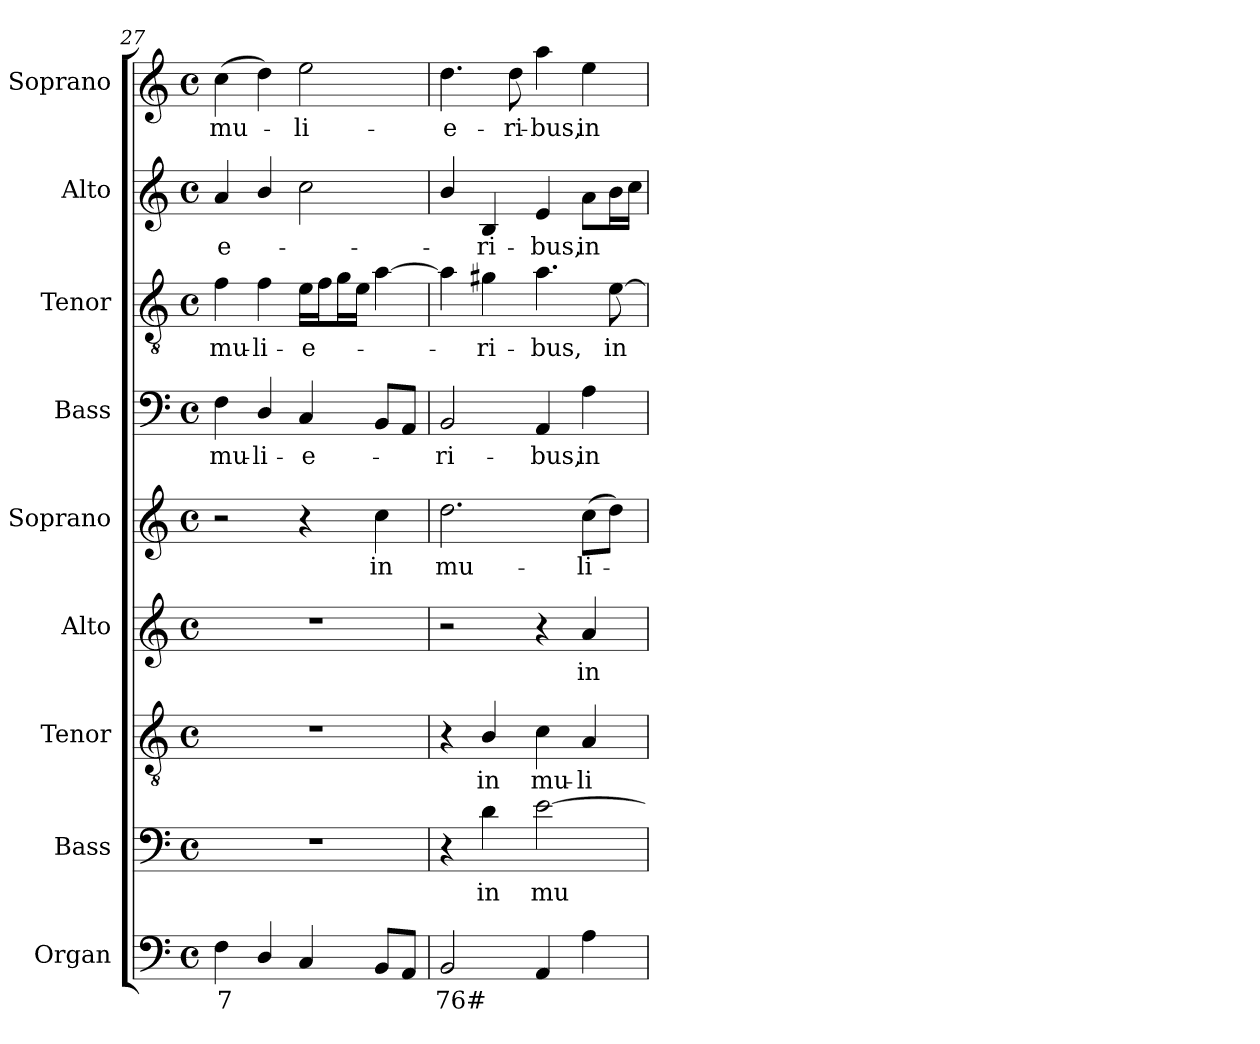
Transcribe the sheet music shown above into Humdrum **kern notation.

**kern	**text	**kern	**text	**kern	**text	**kern	**text	**kern	**text	**kern	**text	**kern	**text	**kern	**text	**kern	**text
*part9	*part9	*part8	*part8	*part7	*part7	*part6	*part6	*part5	*part5	*part4	*part4	*part3	*part3	*part2	*part2	*part1	*part1
*staff9	*staff9	*staff8	*staff8	*staff7	*staff7	*staff6	*staff6	*staff5	*staff5	*staff4	*staff4	*staff3	*staff3	*staff2	*staff2	*staff1	*staff1
*I"Organ	*	*I"Bass	*	*I"Tenor	*	*I"Alto	*	*I"Soprano	*	*I"Bass	*	*I"Tenor	*	*I"Alto	*	*I"Soprano	*
*	*	*I'B.	*	*I'T.	*	*I'A.	*	*I'S.	*	*I'B.	*	*I'T.	*	*I'A.	*	*I'S.	*
*clefF4	*	*clefF4	*	*clefGv2	*	*clefG2	*	*clefG2	*	*clefF4	*	*clefGv2	*	*clefG2	*	*clefG2	*
*	*	*	*	*ITrd7c12	*	*	*	*	*	*	*	*ITrd7c12	*	*	*	*	*
*k[]	*	*k[]	*	*k[]	*	*k[]	*	*k[]	*	*k[]	*	*k[]	*	*k[]	*	*k[]	*
*C:	*	*C:	*	*C:	*	*C:	*	*C:	*	*C:	*	*C:	*	*C:	*	*C:	*
*M4/4	*	*M4/4	*	*M4/4	*	*M4/4	*	*M4/4	*	*M4/4	*	*M4/4	*	*M4/4	*	*M4/4	*
*met(c)	*	*met(c)	*	*met(c)	*	*met(c)	*	*met(c)	*	*met(c)	*	*met(c)	*	*met(c)	*	*met(c)	*
=27	=27	=27	=27	=27	=27	=27	=27	=27	=27	=27	=27	=27	=27	=27	=27	=27	=27
!	!LO:LY:b:color=#000000	!	!	!	!	!	!	!	!	!	!	!	!	!	!	!	!
!	!	!	!	!	!	!	!	!	!	!	!LO:LY:b:color=#000000	!	!	!	!	!	!
!	!	!	!	!	!	!	!	!	!	!	!	!	!LO:LY:b:color=#000000	!	!	!	!
!	!	!	!	!	!	!	!	!	!	!	!	!	!	!	!LO:LY:b:color=#000000	!	!
!	!	!	!	!	!	!	!	!	!	!	!	!	!	!	!	!	!LO:LY:b:color=#000000
4Fi\	7	1r	.	1r	.	1r	.	2r	.	4Fi\	mu-	4Fi\	mu-	4ai/	-e-	(4cci\	mu-
!	!	!	!	!	!	!	!	!	!	!	!LO:LY:b:color=#000000	!	!	!	!	!	!
!	!	!	!	!	!	!	!	!	!	!	!	!	!LO:LY:b:color=#000000	!	!	!	!
4Di/	.	.	.	.	.	.	.	.	.	4Di/	-li-	4Fi\	-li-	4bi/	.	4ddi\)	.
!	!	!	!	!	!	!	!	!	!	!	!LO:LY:b:color=#000000	!	!	!	!	!	!
!	!	!	!	!	!	!	!	!	!	!	!	!	!LO:LY:b:color=#000000	!	!	!	!
!	!	!	!	!	!	!	!	!	!	!	!	!	!	!	!	!	!LO:LY:b:color=#000000
4Ci/	.	.	.	.	.	.	.	4r	.	4Ci/	-e-	16Ei\LL	-e-	2cci\	.	2eei\	-li-
.	.	.	.	.	.	.	.	.	.	.	.	16Fi\J	.	.	.	.	.
.	.	.	.	.	.	.	.	.	.	.	.	16Gi\L	.	.	.	.	.
.	.	.	.	.	.	.	.	.	.	.	.	16Ei\JJ	.	.	.	.	.
!	!	!	!	!	!	!	!	!	!LO:LY:b:color=#000000	!	!	!	!	!	!	!	!
8BBi/L	.	.	.	.	.	.	.	4cci\	in	8BBi/L	.	[4Ai\	.	.	.	.	.
8AAi/J	.	.	.	.	.	.	.	.	.	8AAi/J	.	.	.	.	.	.	.
=28	=28	=28	=28	=28	=28	=28	=28	=28	=28	=28	=28	=28	=28	=28	=28	=28	=28
!	!LO:LY:b:color=#000000	!	!	!	!	!	!	!	!	!	!	!	!	!	!	!	!
!	!	!	!	!	!	!	!	!	!LO:LY:b:color=#000000	!	!	!	!	!	!	!	!
!	!	!	!	!	!	!	!	!	!	!	!LO:LY:b:color=#000000	!	!	!	!	!	!
!	!	!	!	!	!	!	!	!	!	!	!	!	!	!	!	!	!LO:LY:b:color=#000000
2BBi/	76#	4r	.	4r	.	2r	.	2.ddi\	mu-	2BBi/	-ri-	4Ai\]	.	4bi/	.	4.ddi\	-e-
!	!	!	!LO:LY:b:color=#000000	!	!	!	!	!	!	!	!	!	!	!	!	!	!
!	!	!	!	!	!LO:LY:b:color=#000000	!	!	!	!	!	!	!	!	!	!	!	!
!	!	!	!	!	!	!	!	!	!	!	!	!	!LO:LY:b:color=#000000	!	!	!	!
!	!	!	!	!	!	!	!	!	!	!	!	!	!	!	!LO:LY:b:color=#000000	!	!
.	.	4di\	in	4BBi/	in	.	.	.	.	.	.	4G#Xi\	-ri-	4Bi/	-ri-	.	.
!	!	!	!	!	!	!	!	!	!	!	!	!	!	!	!	!	!LO:LY:b:color=#000000
.	.	.	.	.	.	.	.	.	.	.	.	.	.	.	.	8ddi\	-ri-
!	!	!	!LO:LY:b:color=#000000	!	!	!	!	!	!	!	!	!	!	!	!	!	!
!	!	!	!	!	!LO:LY:b:color=#000000	!	!	!	!	!	!	!	!	!	!	!	!
!	!	!	!	!	!	!	!	!	!	!	!LO:LY:b:color=#000000	!	!	!	!	!	!
!	!	!	!	!	!	!	!	!	!	!	!	!	!LO:LY:b:color=#000000	!	!	!	!
!	!	!	!	!	!	!	!	!	!	!	!	!	!	!	!LO:LY:b:color=#000000	!	!
!	!	!	!	!	!	!	!	!	!	!	!	!	!	!	!	!	!LO:LY:b:color=#000000
4AAi/	.	[2ei\	mu-	4Ci\	mu-	4r	.	.	.	4AAi/	-bus,	4.Ai\	-bus,	4ei/	-bus,	4aai\	-bus,
!	!	!	!	!	!LO:LY:b:color=#000000	!	!	!	!	!	!	!	!	!	!	!	!
!	!	!	!	!	!	!	!LO:LY:b:color=#000000	!	!	!	!	!	!	!	!	!	!
!	!	!	!	!	!	!	!	!	!LO:LY:b:color=#000000	!	!	!	!	!	!	!	!
!	!	!	!	!	!	!	!	!	!	!	!LO:LY:b:color=#000000	!	!	!	!	!	!
!	!	!	!	!	!	!	!	!	!	!	!	!	!	!	!LO:LY:b:color=#000000	!	!
!	!	!	!	!	!	!	!	!	!	!	!	!	!	!	!	!	!LO:LY:b:color=#000000
4Ai\	.	.	.	4AAi/	-li-	4ai/	in	(8cci\L	-li-	4Ai\	in	.	.	8ai\L	in	4eei\	in
!	!	!	!	!	!	!	!	!	!	!	!	!	!LO:LY:b:color=#000000	!	!	!	!
.	.	.	.	.	.	.	.	8ddi\J)	.	.	.	[8Ei\	in	16bi\L	.	.	.
.	.	.	.	.	.	.	.	.	.	.	.	.	.	16cci\JJ	.	.	.
=	=	=	=	=	=	=	=	=	=	=	=	=	=	=	=	=	=
*-	*-	*-	*-	*-	*-	*-	*-	*-	*-	*-	*-	*-	*-	*-	*-	*-	*-
